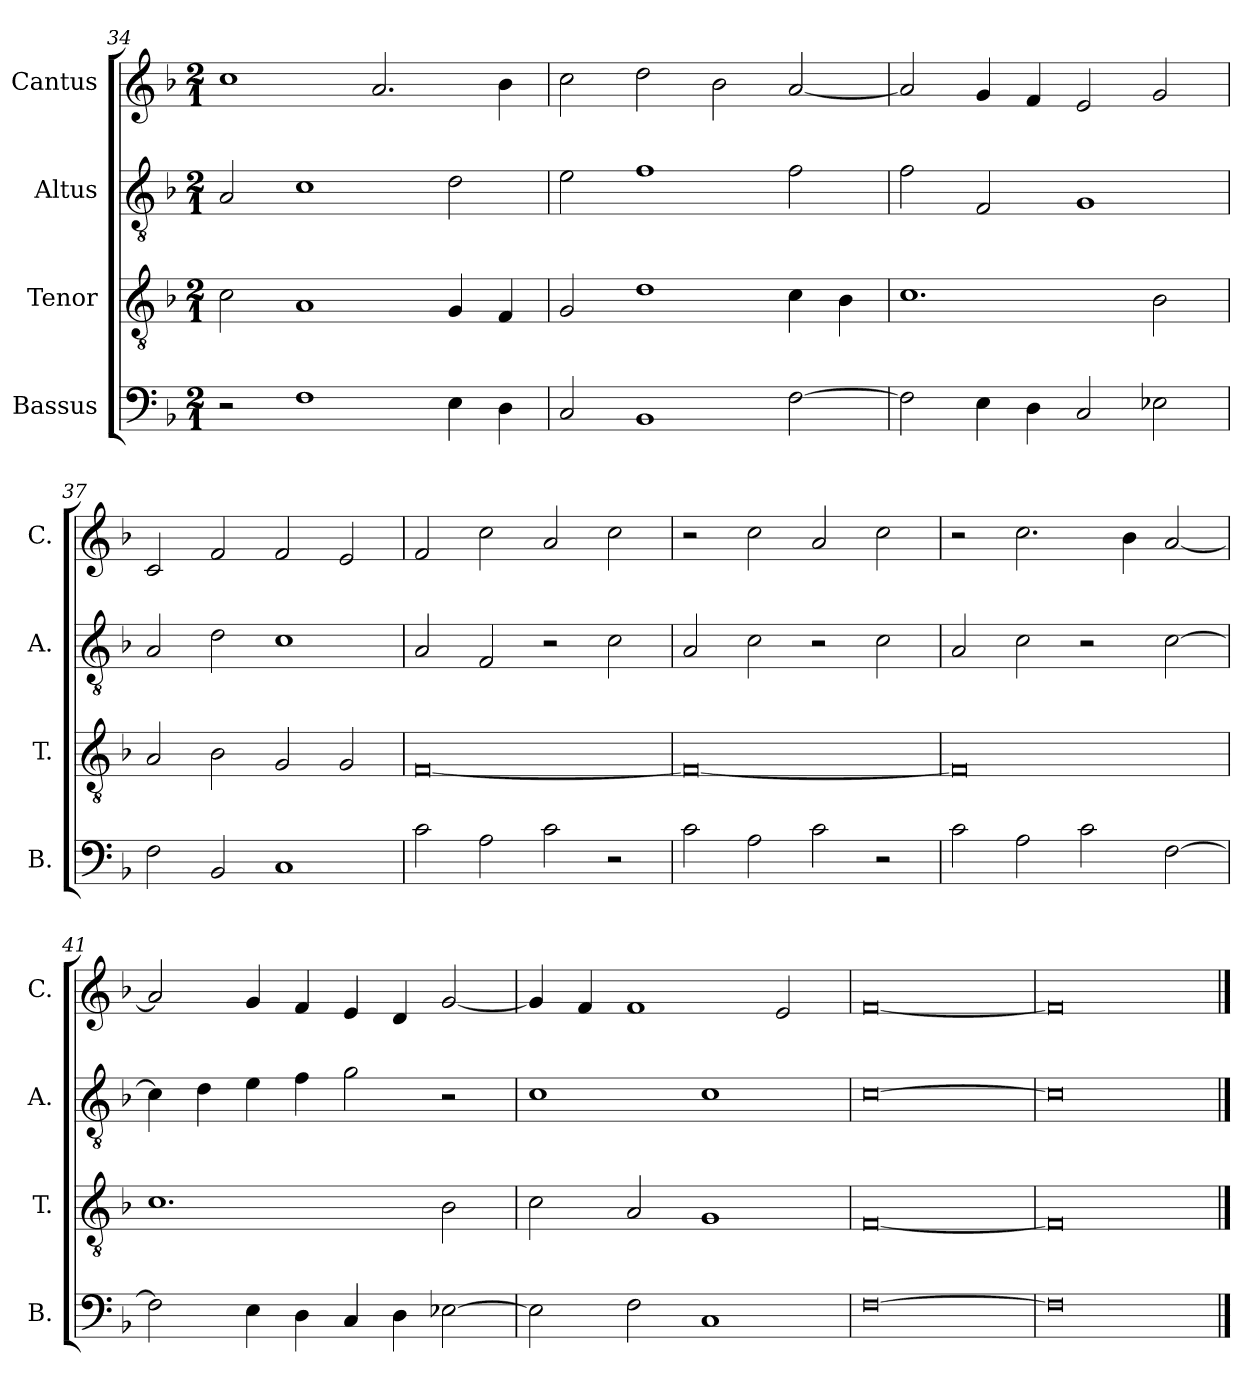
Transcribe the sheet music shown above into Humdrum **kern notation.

**kern	**kern	**kern	**kern
*part4	*part3	*part2	*part1
*staff4	*staff3	*staff2	*staff1
*I"Bassus	*I"Tenor	*I"Altus	*I"Cantus
*I'B.	*I'T.	*I'A.	*I'C.
*clefF4	*clefGv2	*clefGv2	*clefG2
*k[b-]	*k[b-]	*k[b-]	*k[b-]
*M2/1	*M2/1	*M2/1	*M2/1
=34	=34	=34	=34
2r	2c\	2A/	1cc
1F	1A	1c	.
.	.	.	2.a/
4E\	4G/	2d\	.
4D\	4F/	.	4b-\
=35	=35	=35	=35
2C/	2G/	2e\	2cc\
1BB-	1d	1f	2dd\
.	.	.	2b-\
[2F\	4c\	2f\	[2a/
.	4B-\	.	.
=36	=36	=36	=36
2F\]	1.c	2f\	2a/]
4E\	.	2F/	4g/
4D\	.	.	4f/
2C/	.	1G	2e/
2E-X\	2B-\	.	2g/
=37	=37	=37	=37
2F\	2A/	2A/	2c/
2BB-/	2B-\	2d\	2f/
1C	2G/	1c	2f/
.	2G/	.	2e/
=38	=38	=38	=38
2c\	[0F	2A/	2f/
2A\	.	2F/	2cc\
2c\	.	2r	2a/
2r	.	2c\	2cc\
=39	=39	=39	=39
2c\	0F_	2A/	2r
2A\	.	2c\	2cc\
2c\	.	2r	2a/
2r	.	2c\	2cc\
=40	=40	=40	=40
2c\	0F]	2A/	2r
2A\	.	2c\	2.cc\
2c\	.	2r	.
.	.	.	4b-\
[2F\	.	[2c\	[2a/
=41	=41	=41	=41
2F\]	1.c	4c\]	2a/]
.	.	4d\	.
4E\	.	4e\	4g/
4D\	.	4f\	4f/
4C/	.	2g\	4e/
4D\	.	.	4d/
[2E-X\	2B-\	2r	[2g/
=42	=42	=42	=42
2E-\]	2c\	1c	4g/]
.	.	.	4f/
2F\	2A/	.	1f
1C	1G	1c	.
.	.	.	2e/
=43	=43	=43	=43
[0F	[0F	[0c	[0f
=44	=44	=44	=44
0F]	0F]	0c]	0f]
==	==	==	==
*-	*-	*-	*-
